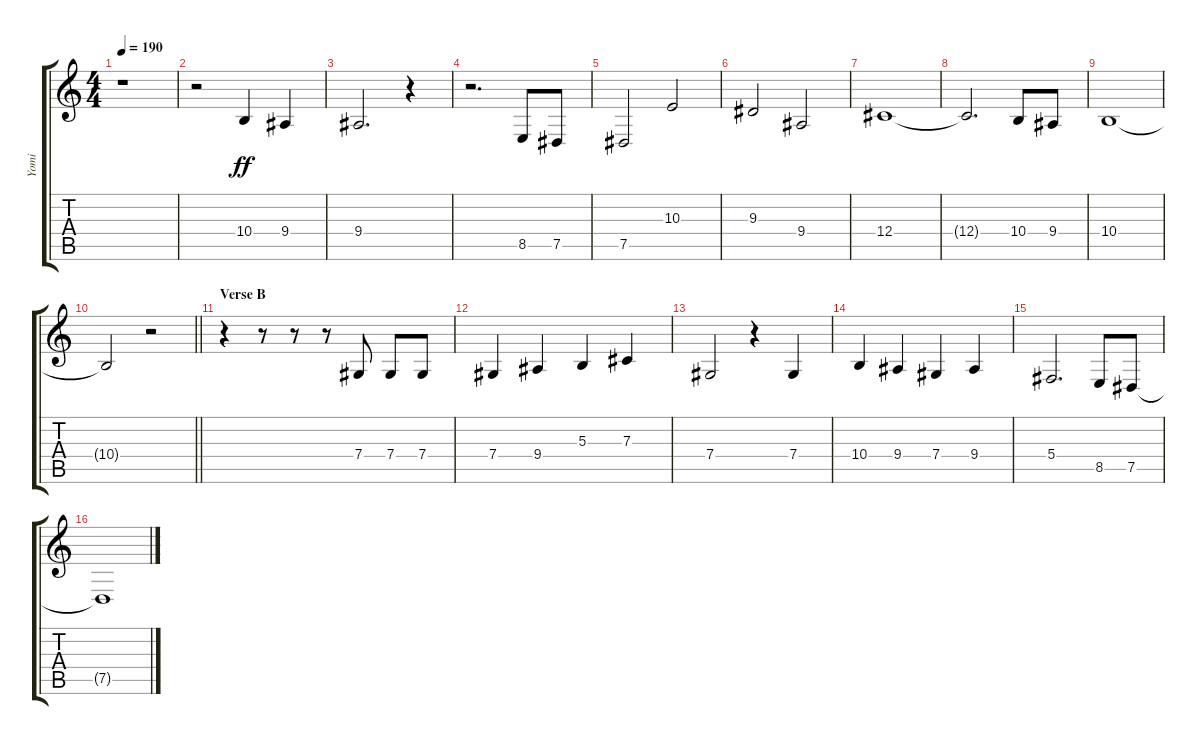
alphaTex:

\track ("Yomi" "Yomi") {instrument oboe}
\staff {score tabs}
\tuning (Eb4 Bb3 Gb3 Db3 Ab2 Eb2) {hide}
\ts (4 4)
\tempo 190
\clef g2
\ks c
r.1{dy ff} |
r.2 10.4.4 9.4.4 |
9.4.2{d} r.4 |
r.2{d} 8.5.8 7.5.8 |
7.5.2 10.3.2 |
9.3.2 9.4.2 |
12.4.1 |
12.4{t}.2{d} 10.4.8 9.4.8 |
10.4.1 |
\barLineRight lightlight
10.4{t}.2 r.2 |
\section ("" "Verse B")
r.4 r.8 r.8 r.8 7.4.8 7.4.8 7.4.8 |
7.4.4 9.4.4 5.3.4 7.3.4 |
7.4.2 r.4 7.4.4 |
10.4.4 9.4.4 7.4.4 9.4.4 |
5.4.2{d} 8.5.8 7.5.8 |
7.5{t}.1
